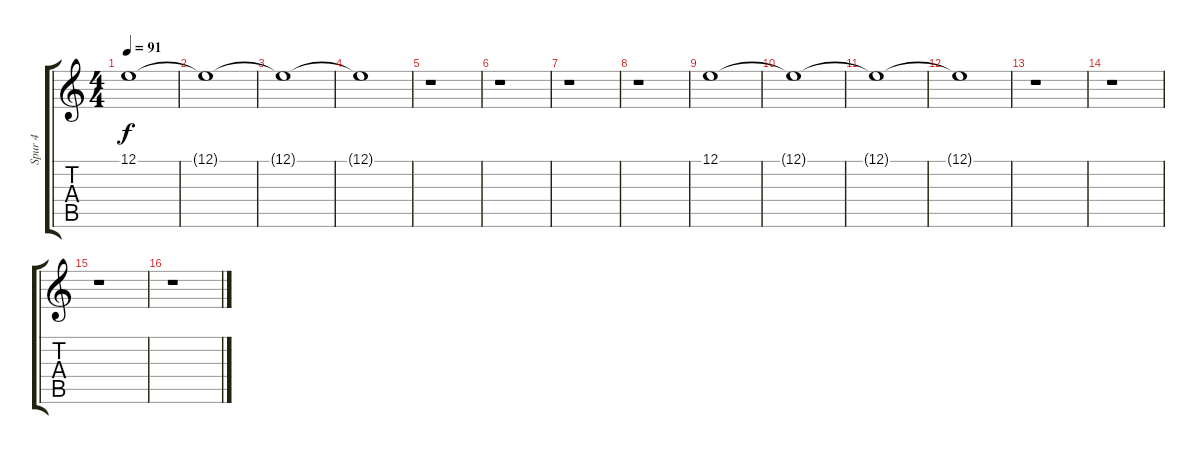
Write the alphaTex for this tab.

\track ("Spur 4" "Spur 4") {instrument synthstrings1}
\staff {score tabs}
\tuning (E4 B3 G3 D3 A2 E2) {hide}
\ts (4 4)
\tempo 91
\clef g2
\ks c
12.1.1{dy f} |
12.1{t}.1 |
12.1{t}.1 |
12.1{t}.1 |
r.1 |
r.1 |
r.1 |
r.1 |
12.1.1 |
12.1{t}.1 |
12.1{t}.1 |
12.1{t}.1 |
r.1 |
r.1 |
r.1 |
r.1
